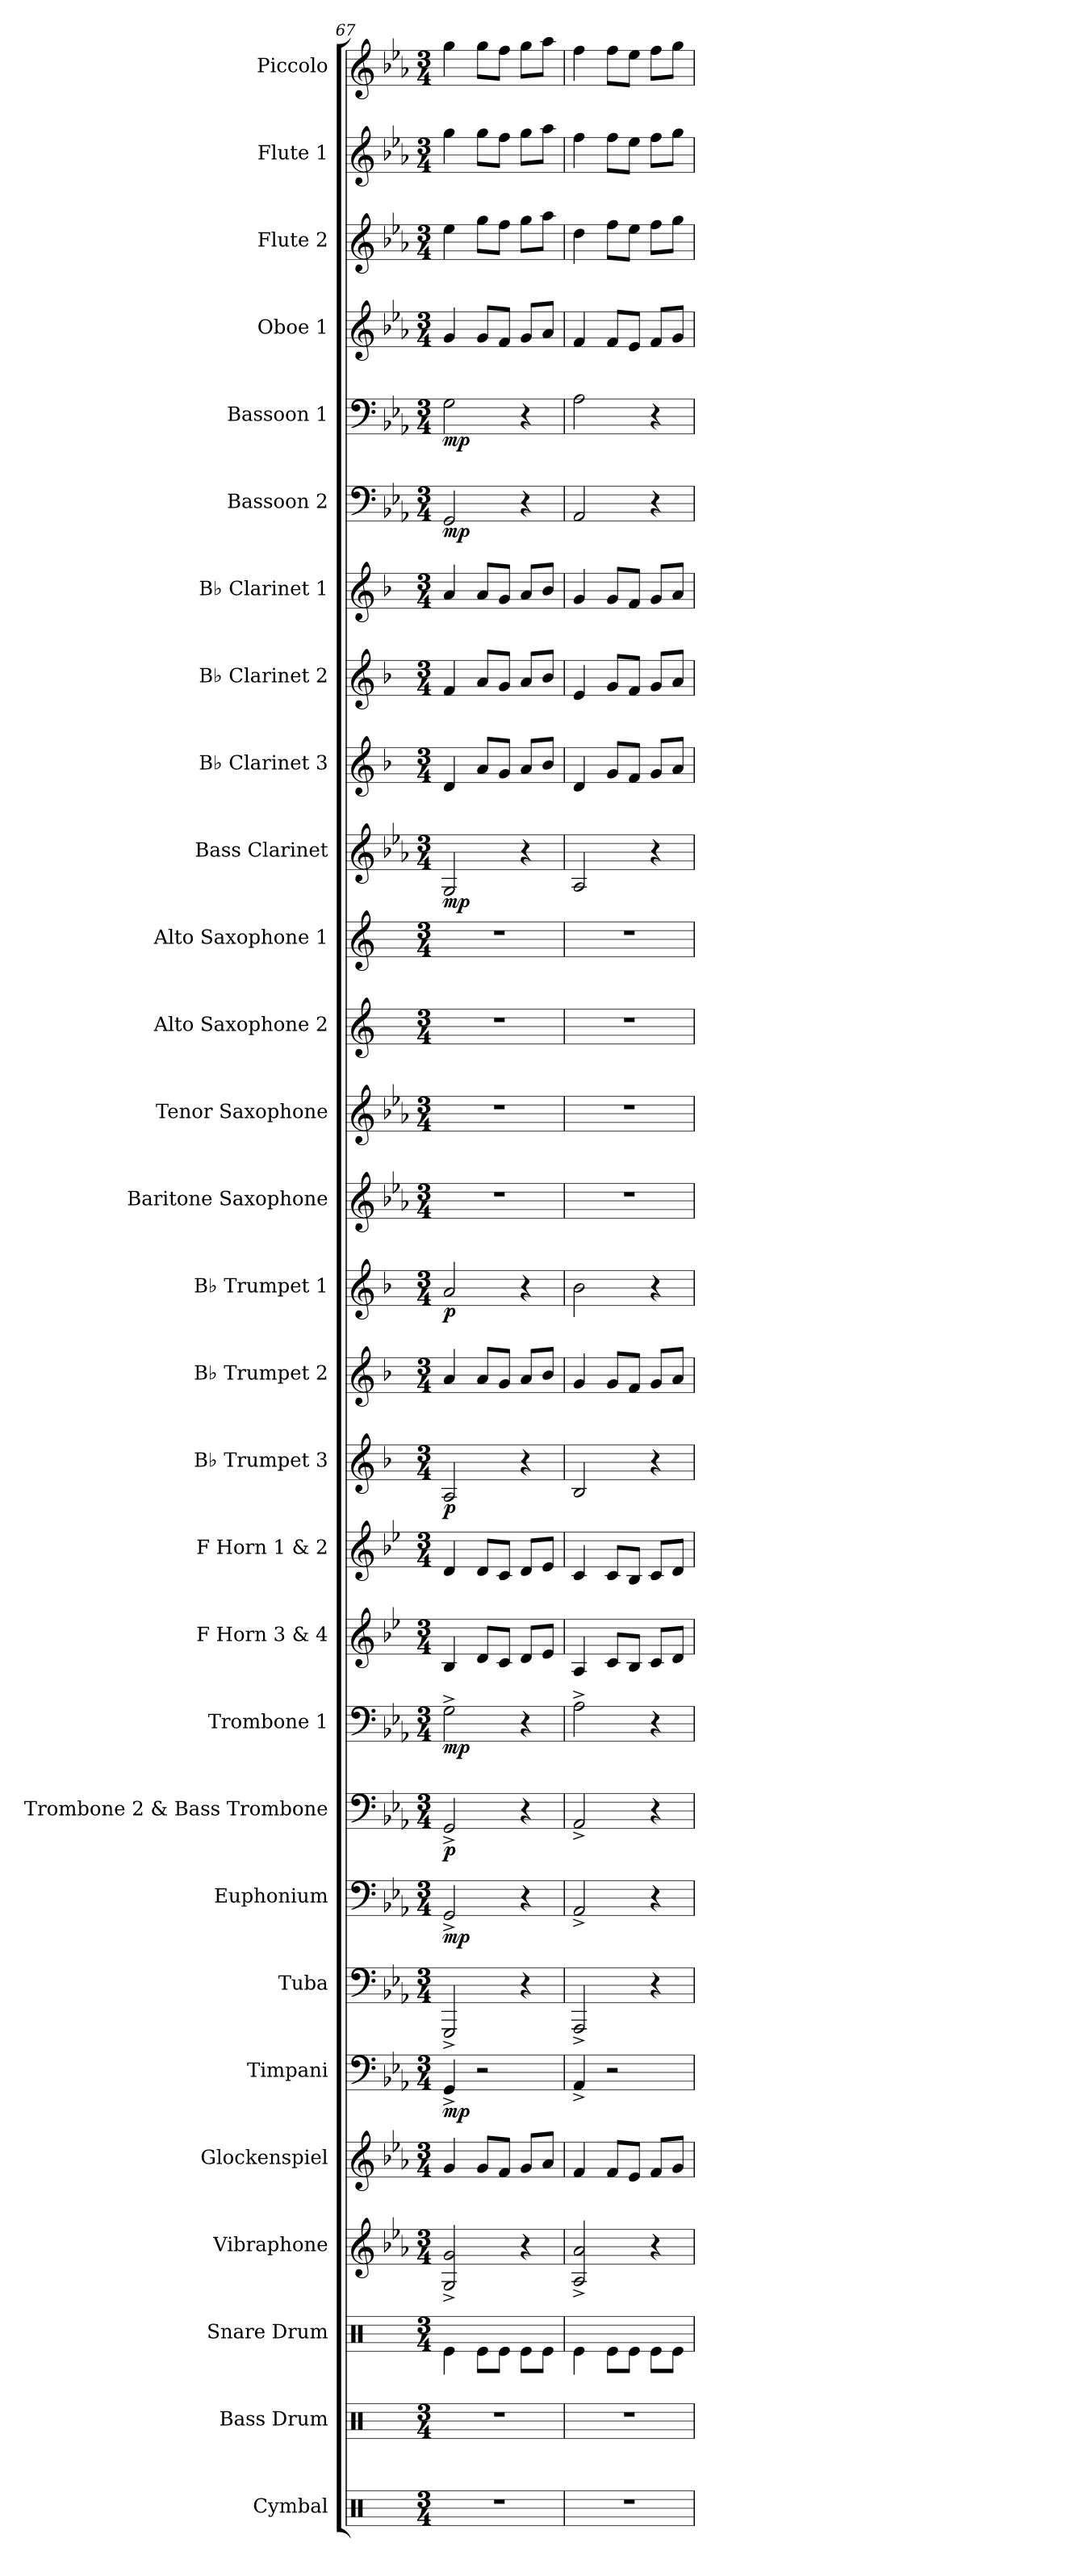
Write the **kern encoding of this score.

**kern	**kern	**kern	**kern	**kern	**kern	**dynam	**kern	**kern	**dynam	**kern	**dynam	**kern	**dynam	**kern	**kern	**kern	**dynam	**kern	**kern	**dynam	**kern	**kern	**kern	**kern	**kern	**dynam	**kern	**kern	**kern	**kern	**dynam	**kern	**dynam	**kern	**kern	**kern	**kern
*part29	*part28	*part27	*part26	*part25	*part24	*part24	*part23	*part22	*part22	*part21	*part21	*part20	*part20	*part19	*part18	*part17	*part17	*part16	*part15	*part15	*part14	*part13	*part12	*part11	*part10	*part10	*part9	*part8	*part7	*part6	*part6	*part5	*part5	*part4	*part3	*part2	*part1
*staff29	*staff28	*staff27	*staff26	*staff25	*staff24	*staff24	*staff23	*staff22	*staff22	*staff21	*staff21	*staff20	*staff20	*staff19	*staff18	*staff17	*staff17	*staff16	*staff15	*staff15	*staff14	*staff13	*staff12	*staff11	*staff10	*staff10	*staff9	*staff8	*staff7	*staff6	*staff6	*staff5	*staff5	*staff4	*staff3	*staff2	*staff1
*I"Cymbal	*I"Bass Drum	*I"Snare Drum	*I"Vibraphone	*I"Glockenspiel	*I"Timpani	*	*I"Tuba	*I"Euphonium	*	*I"Trombone 2 &amp; Bass Trombone	*	*I"Trombone 1	*	*I"F Horn 3 &amp; 4	*I"F Horn 1 &amp; 2	*I"B♭ Trumpet 3	*	*I"B♭ Trumpet 2	*I"B♭ Trumpet 1	*	*I"Baritone Saxophone	*I"Tenor Saxophone	*I"Alto Saxophone 2	*I"Alto Saxophone 1	*I"Bass Clarinet	*	*I"B♭ Clarinet 3	*I"B♭ Clarinet 2	*I"B♭ Clarinet 1	*I"Bassoon 2	*	*I"Bassoon 1	*	*I"Oboe 1	*I"Flute 2	*I"Flute 1	*I"Piccolo
*I'Cym.	*I'B. Dr.	*I'Sn. Dr.	*I'Vib.	*I'Glk.	*I'Timp.	*	*I'Tba.	*I'Euph.	*	*I'Tbn. 2 B. Tbn.	*	*I'Tbn. 1	*	*I'F Hn. 3 4	*I'F Hn. 1 2	*I'B♭ Tpt. 3	*	*I'B♭ Tpt. 2	*I'B♭ Tpt. 1	*	*I'Bar. Sax.	*I'T. Sax.	*I'A. Sax. 2	*I'A. Sax. 1	*I'B. Cl.	*	*I'B♭ Cl. 3	*I'B♭ Cl. 2	*I'B♭ Cl. 1	*I'Bsn. 2	*	*I'Bsn. 1	*	*I'Ob. 1	*I'Fl. 2	*I'Fl. 1	*I'Picc.
!!LO:PB:g=z
*clefX	*clefX	*clefX	*clefG2	*clefG2	*clefF4	*	*clefF4	*clefF4	*	*clefF4	*	*clefF4	*	*clefG2	*clefG2	*clefG2	*	*clefG2	*clefG2	*	*clefG2	*clefG2	*clefG2	*clefG2	*clefG2	*	*clefG2	*clefG2	*clefG2	*clefF4	*	*clefF4	*	*clefG2	*clefG2	*clefG2	*clefG2
*	*	*	*	*ITrd-14c-24	*	*	*	*	*	*	*	*	*	*ITrd4c7	*ITrd4c7	*ITrd1c2	*	*ITrd1c2	*ITrd1c2	*	*ITrd12c21	*ITrd8c14	*ITrd5c9	*ITrd5c9	*ITrd8c14	*	*ITrd1c2	*ITrd1c2	*ITrd1c2	*	*	*	*	*	*	*	*ITrd-7c-12
*k[]	*k[]	*k[]	*k[b-e-a-]	*k[b-e-a-]	*k[b-e-a-]	*	*k[b-e-a-]	*k[b-e-a-]	*	*k[b-e-a-]	*	*k[b-e-a-]	*	*k[b-e-a-]	*k[b-e-a-]	*k[b-e-a-]	*	*k[b-e-a-]	*k[b-e-a-]	*	*k[b-e-a-]	*k[b-e-a-]	*k[b-e-a-]	*k[b-e-a-]	*k[b-e-a-]	*	*k[b-e-a-]	*k[b-e-a-]	*k[b-e-a-]	*k[b-e-a-]	*	*k[b-e-a-]	*	*k[b-e-a-]	*k[b-e-a-]	*k[b-e-a-]	*k[b-e-a-]
*M3/4	*M3/4	*M3/4	*M3/4	*M3/4	*M3/4	*	*M3/4	*M3/4	*	*M3/4	*	*M3/4	*	*M3/4	*M3/4	*M3/4	*	*M3/4	*M3/4	*	*M3/4	*M3/4	*M3/4	*M3/4	*M3/4	*	*M3/4	*M3/4	*M3/4	*M3/4	*	*M3/4	*	*M3/4	*M3/4	*M3/4	*M3/4
=67	=67	=67	=67	=67	=67	=67	=67	=67	=67	=67	=67	=67	=67	=67	=67	=67	=67	=67	=67	=67	=67	=67	=67	=67	=67	=67	=67	=67	=67	=67	=67	=67	=67	=67	=67	=67	=67
!	!	!	!	!	!	!LO:DY:b	!	!	!LO:DY:b	!	!LO:DY:b	!	!LO:DY:b	!	!	!	!LO:DY:b	!	!	!LO:DY:b	!	!	!	!	!	!LO:DY:b	!	!	!	!	!LO:DY:b	!	!LO:DY:b	!	!	!	!
2.r	2.r	4Re\	2G/^ 2g/^	4ggg/	4GG^/	mp	2GGG^/	2GG^/	mp	2GG^/	p	2G^\	mp	4E-/	4G/	2G/	p	4g/	2g/	p	2.r	2.r	2.r	2.r	2GG/	mp	4c/	4e-/	4g/	2GG/	mp	2G\	mp	4g/	4ee-\	4gg\	4ggg\
.	.	8Re\L	.	8ggg/L	2r	.	.	.	.	.	.	.	.	8G/L	8G/L	.	.	8g/L	.	.	.	.	.	.	.	.	8g/L	8g/L	8g/L	.	.	.	.	8g/L	8gg\L	8gg\L	8ggg\L
.	.	8Re\J	.	8fff/J	.	.	.	.	.	.	.	.	.	8F/J	8F/J	.	.	8f/J	.	.	.	.	.	.	.	.	8f/J	8f/J	8f/J	.	.	.	.	8f/J	8ff\J	8ff\J	8fff\J
.	.	8Re\L	4r	8ggg/L	.	.	4r	4r	.	4r	.	4r	.	8G/L	8G/L	4r	.	8g/L	4r	.	.	.	.	.	4r	.	8g/L	8g/L	8g/L	4r	.	4r	.	8g/L	8gg\L	8gg\L	8ggg\L
.	.	8Re\J	.	8aaa-/J	.	.	.	.	.	.	.	.	.	8A-/J	8A-/J	.	.	8a-/J	.	.	.	.	.	.	.	.	8a-/J	8a-/J	8a-/J	.	.	.	.	8a-/J	8aa-\J	8aa-\J	8aaa-\J
=68	=68	=68	=68	=68	=68	=68	=68	=68	=68	=68	=68	=68	=68	=68	=68	=68	=68	=68	=68	=68	=68	=68	=68	=68	=68	=68	=68	=68	=68	=68	=68	=68	=68	=68	=68	=68	=68
2.r	2.r	4Re\	2A-/^ 2a-/^	4fff/	4AA-^/	.	2AAA-^/	2AA-^/	.	2AA-^/	.	2A-^\	.	4D/	4F/	2A-/	.	4f/	2a-\	.	2.r	2.r	2.r	2.r	2AA-/	.	4c/	4d/	4f/	2AA-/	.	2A-\	.	4f/	4dd\	4ff\	4fff\
.	.	8Re\L	.	8fff/L	2r	.	.	.	.	.	.	.	.	8F/L	8F/L	.	.	8f/L	.	.	.	.	.	.	.	.	8f/L	8f/L	8f/L	.	.	.	.	8f/L	8ff\L	8ff\L	8fff\L
.	.	8Re\J	.	8eee-/J	.	.	.	.	.	.	.	.	.	8E-/J	8E-/J	.	.	8e-/J	.	.	.	.	.	.	.	.	8e-/J	8e-/J	8e-/J	.	.	.	.	8e-/J	8ee-\J	8ee-\J	8eee-\J
.	.	8Re\L	4r	8fff/L	.	.	4r	4r	.	4r	.	4r	.	8F/L	8F/L	4r	.	8f/L	4r	.	.	.	.	.	4r	.	8f/L	8f/L	8f/L	4r	.	4r	.	8f/L	8ff\L	8ff\L	8fff\L
.	.	8Re\J	.	8ggg/J	.	.	.	.	.	.	.	.	.	8G/J	8G/J	.	.	8g/J	.	.	.	.	.	.	.	.	8g/J	8g/J	8g/J	.	.	.	.	8g/J	8gg\J	8gg\J	8ggg\J
=	=	=	=	=	=	=	=	=	=	=	=	=	=	=	=	=	=	=	=	=	=	=	=	=	=	=	=	=	=	=	=	=	=	=	=	=	=
*-	*-	*-	*-	*-	*-	*-	*-	*-	*-	*-	*-	*-	*-	*-	*-	*-	*-	*-	*-	*-	*-	*-	*-	*-	*-	*-	*-	*-	*-	*-	*-	*-	*-	*-	*-	*-	*-
